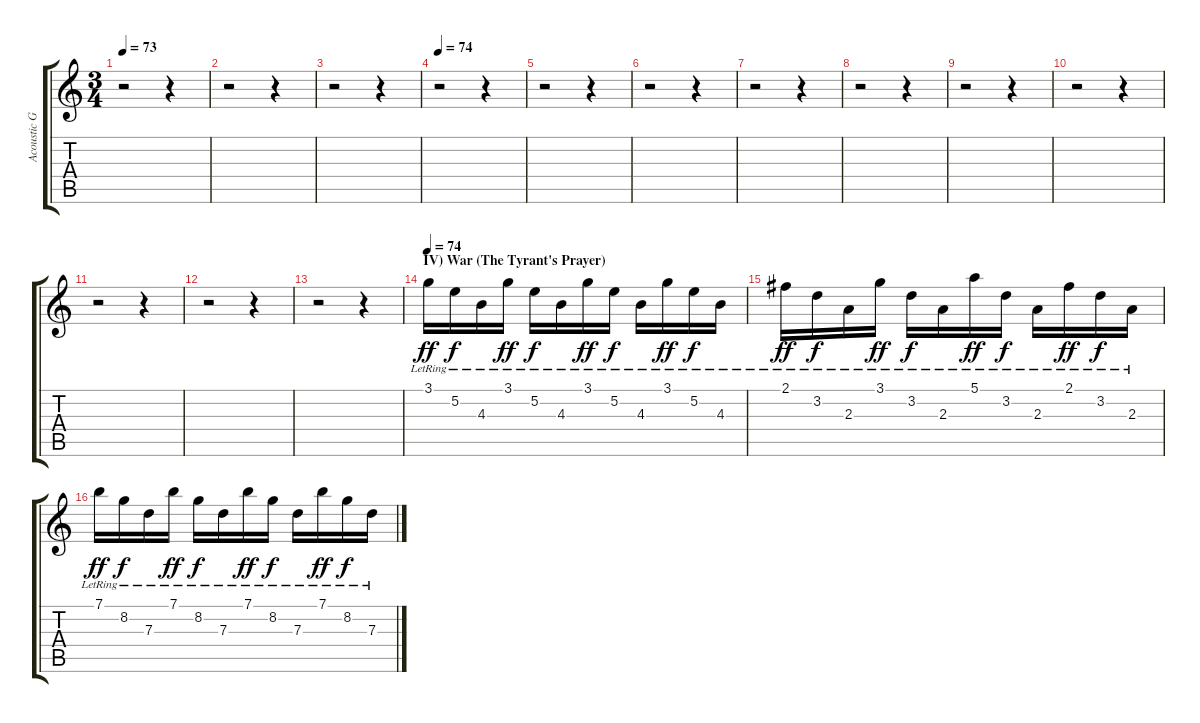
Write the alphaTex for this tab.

\track ("Acoustic Guitar / Solos" "Acoustic G") {instrument acousticguitarnylon}
\staff {score tabs}
\tuning (E4 B3 G3 D3 A2 E2) {hide}
\ts (3 4)
\tempo 73
\clef g2
\ks c
r.2{dy f} r.4 |
r.2 r.4 |
r.2 r.4 |
\tempo 74
r.2 r.4 |
r.2 r.4 |
r.2 r.4 |
r.2 r.4 |
r.2 r.4 |
r.2 r.4 |
r.2 r.4 |
r.2 r.4 |
r.2 r.4 |
r.2 r.4 |
\section ("" "IV) War (The Tyrant's Prayer)")
\tempo 74
3.1{lr}.16{dy ff volume 11 balance 6} 5.2{lr}.16{dy f} 4.3{lr}.16 3.1{lr}.16{dy ff} 5.2{lr}.16{dy f} 4.3{lr}.16 3.1{lr}.16{dy ff} 5.2{lr}.16{dy f} 4.3{lr}.16 3.1{lr}.16{dy ff} 5.2{lr}.16{dy f} 4.3{lr}.16 |
2.1{lr}.16{dy ff} 3.2{lr}.16{dy f} 2.3{lr}.16 3.1{lr}.16{dy ff} 3.2{lr}.16{dy f} 2.3{lr}.16 5.1{lr}.16{dy ff} 3.2{lr}.16{dy f} 2.3{lr}.16 2.1{lr}.16{dy ff} 3.2{lr}.16{dy f} 2.3{lr}.16 |
7.1{lr}.16{dy ff} 8.2{lr}.16{dy f} 7.3{lr}.16 7.1{lr}.16{dy ff} 8.2{lr}.16{dy f} 7.3{lr}.16 7.1{lr}.16{dy ff} 8.2{lr}.16{dy f} 7.3{lr}.16 7.1{lr}.16{dy ff} 8.2{lr}.16{dy f} 7.3{lr}.16
